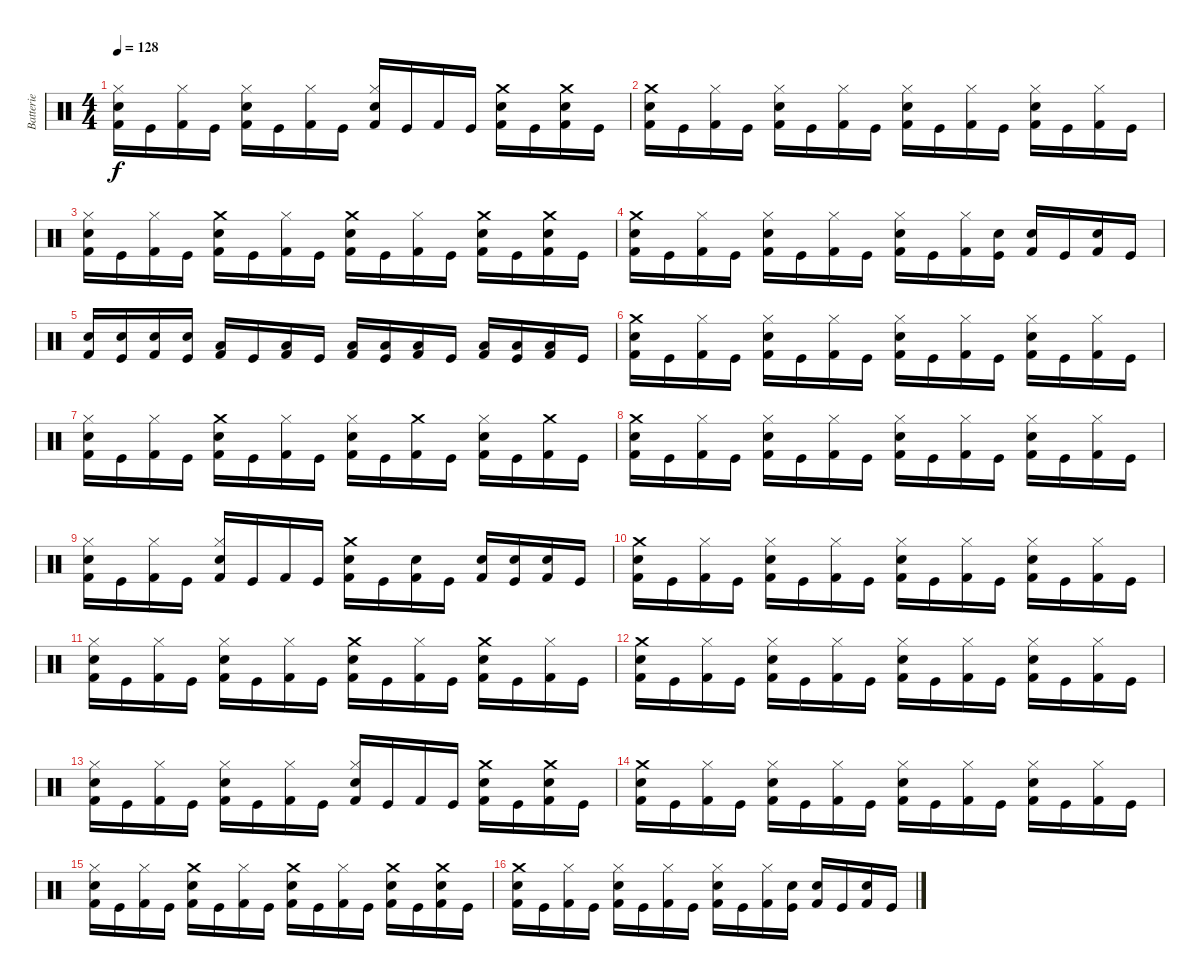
\track ("Batterie" "Batterie") {instrument percussion}
\staff {score}
\articulation defaults
\ts (4 4)
\tempo 128
\clef neutral
\ks c
("Snare (hit) 2" "Hi-Hat (closed)" "Kick (hit) 2").16{dy f} "Kick (hit)".16 ("Hi-Hat (closed)" "Kick (hit) 2").16 "Kick (hit)".16 ("Hi-Hat (closed)" "Snare (hit) 2" "Kick (hit) 2").16 "Kick (hit)".16 ("Hi-Hat (closed)" "Kick (hit) 2").16 "Kick (hit)".16 ("Snare (hit) 2" "Hi-Hat (closed)" "Kick (hit) 2").16 "Kick (hit)".16 "Kick (hit) 2".16 "Kick (hit)".16 ("Crash medium (hit)" "Snare (hit) 2" "Kick (hit) 2").16 "Kick (hit)".16 ("Crash medium (hit)" "Snare (hit) 2" "Kick (hit) 2").16 "Kick (hit)".16 |
("Snare (hit) 2" "Crash medium (hit)" "Kick (hit) 2").16{volume 9} "Kick (hit)".16 ("Hi-Hat (closed)" "Kick (hit) 2").16 "Kick (hit)".16 ("Snare (hit) 2" "Hi-Hat (closed)" "Kick (hit) 2").16 "Kick (hit)".16 ("Hi-Hat (closed)" "Kick (hit) 2").16 "Kick (hit)".16 ("Snare (hit) 2" "Hi-Hat (closed)" "Kick (hit) 2").16 "Kick (hit)".16 ("Hi-Hat (closed)" "Kick (hit) 2").16 "Kick (hit)".16 ("Snare (hit) 2" "Hi-Hat (closed)" "Kick (hit) 2").16 "Kick (hit)".16 ("Hi-Hat (closed)" "Kick (hit) 2").16 "Kick (hit)".16 |
("Snare (hit) 2" "Hi-Hat (closed)" "Kick (hit) 2").16 "Kick (hit)".16 ("Hi-Hat (closed)" "Kick (hit) 2").16 "Kick (hit)".16 ("Crash medium (hit)" "Snare (hit) 2" "Kick (hit) 2").16 "Kick (hit)".16 ("Hi-Hat (closed)" "Kick (hit) 2").16 "Kick (hit)".16 ("Crash medium (hit)" "Snare (hit) 2" "Kick (hit) 2").16 "Kick (hit)".16 ("Hi-Hat (closed)" "Kick (hit) 2").16 "Kick (hit)".16 ("Crash medium (hit)" "Snare (hit) 2" "Kick (hit) 2").16 "Kick (hit)".16 ("Crash medium (hit)" "Snare (hit) 2" "Kick (hit) 2").16 "Kick (hit)".16 |
("Snare (hit) 2" "Crash medium (hit)" "Kick (hit) 2").16{volume 8} "Kick (hit)".16 ("Hi-Hat (closed)" "Kick (hit) 2").16 "Kick (hit)".16 ("Snare (hit) 2" "Hi-Hat (closed)" "Kick (hit) 2").16 "Kick (hit)".16 ("Hi-Hat (closed)" "Kick (hit) 2").16 "Kick (hit)".16 ("Snare (hit) 2" "Hi-Hat (closed)" "Kick (hit) 2").16 "Kick (hit)".16 ("Hi-Hat (closed)" "Kick (hit) 2").16 ("Snare (hit) 2" "Kick (hit)").16 ("Snare (hit) 2" "Kick (hit) 2").16 "Kick (hit)".16 ("Snare (hit) 2" "Kick (hit) 2").16 "Kick (hit)".16 |
("Snare (hit) 2" "Kick (hit) 2").16 ("Snare (hit) 2" "Kick (hit)").16 ("Snare (hit) 2" "Kick (hit) 2").16 ("Snare (hit) 2" "Kick (hit)").16 ("Low Tom (hit)" "Kick (hit) 2").16 "Kick (hit)".16 ("Low Tom (hit)" "Kick (hit) 2").16 "Kick (hit)".16 ("Low Tom (hit)" "Kick (hit) 2").16 ("Low Tom (hit)" "Kick (hit)").16 ("Low Tom (hit)" "Kick (hit) 2").16 "Kick (hit)".16 ("Low Tom (hit)" "Kick (hit) 2").16 ("Low Tom (hit)" "Kick (hit)").16 ("Low Tom (hit)" "Kick (hit) 2").16 "Kick (hit)".16 |
("Snare (hit) 2" "Crash medium (hit)" "Kick (hit) 2").16{volume 7} "Kick (hit)".16 ("Hi-Hat (closed)" "Kick (hit) 2").16 "Kick (hit)".16 ("Snare (hit) 2" "Hi-Hat (closed)" "Kick (hit) 2").16 "Kick (hit)".16 ("Hi-Hat (closed)" "Kick (hit) 2").16 "Kick (hit)".16 ("Snare (hit) 2" "Hi-Hat (closed)" "Kick (hit) 2").16 "Kick (hit)".16 ("Hi-Hat (closed)" "Kick (hit) 2").16 "Kick (hit)".16 ("Snare (hit) 2" "Hi-Hat (closed)" "Kick (hit) 2").16 "Kick (hit)".16 ("Hi-Hat (closed)" "Kick (hit) 2").16 "Kick (hit)".16 |
("Snare (hit) 2" "Hi-Hat (closed)" "Kick (hit) 2").16 "Kick (hit)".16 ("Hi-Hat (closed)" "Kick (hit) 2").16 "Kick (hit)".16 ("Crash medium (hit)" "Snare (hit) 2" "Kick (hit) 2").16 "Kick (hit)".16 ("Hi-Hat (closed)" "Kick (hit) 2").16 "Kick (hit)".16 ("Snare (hit) 2" "Hi-Hat (closed)" "Kick (hit) 2").16 "Kick (hit)".16 ("Crash medium (hit)" "Kick (hit) 2").16 "Kick (hit)".16 ("Snare (hit) 2" "Hi-Hat (closed)" "Kick (hit) 2").16 "Kick (hit)".16 ("Crash medium (hit)" "Kick (hit) 2").16 "Kick (hit)".16 |
("Snare (hit) 2" "Crash medium (hit)" "Kick (hit) 2").16{volume 6} "Kick (hit)".16 ("Hi-Hat (closed)" "Kick (hit) 2").16 "Kick (hit)".16 ("Snare (hit) 2" "Hi-Hat (closed)" "Kick (hit) 2").16 "Kick (hit)".16 ("Hi-Hat (closed)" "Kick (hit) 2").16 "Kick (hit)".16 ("Snare (hit) 2" "Hi-Hat (closed)" "Kick (hit) 2").16 "Kick (hit)".16 ("Hi-Hat (closed)" "Kick (hit) 2").16 "Kick (hit)".16 ("Snare (hit) 2" "Hi-Hat (closed)" "Kick (hit) 2").16 "Kick (hit)".16 ("Hi-Hat (closed)" "Kick (hit) 2").16 "Kick (hit)".16 |
("Snare (hit) 2" "Hi-Hat (closed)" "Kick (hit) 2").16 "Kick (hit)".16 ("Hi-Hat (closed)" "Kick (hit) 2").16 "Kick (hit)".16 ("Snare (hit) 2" "Hi-Hat (closed)" "Kick (hit) 2").16 "Kick (hit)".16 "Kick (hit) 2".16 "Kick (hit)".16 ("Snare (hit) 2" "Crash medium (hit)" "Kick (hit) 2").16 "Kick (hit)".16 ("Snare (hit) 2" "Kick (hit) 2").16 "Kick (hit)".16 ("Snare (hit) 2" "Kick (hit) 2").16 ("Snare (hit) 2" "Kick (hit)").16 ("Snare (hit) 2" "Kick (hit) 2").16 "Kick (hit)".16 |
("Snare (hit) 2" "Crash medium (hit)" "Kick (hit) 2").16{volume 5} "Kick (hit)".16 ("Hi-Hat (closed)" "Kick (hit) 2").16 "Kick (hit)".16 ("Snare (hit) 2" "Hi-Hat (closed)" "Kick (hit) 2").16 "Kick (hit)".16 ("Hi-Hat (closed)" "Kick (hit) 2").16 "Kick (hit)".16 ("Snare (hit) 2" "Hi-Hat (closed)" "Kick (hit) 2").16 "Kick (hit)".16 ("Hi-Hat (closed)" "Kick (hit) 2").16 "Kick (hit)".16 ("Snare (hit) 2" "Hi-Hat (closed)" "Kick (hit) 2").16 "Kick (hit)".16 ("Hi-Hat (closed)" "Kick (hit) 2").16 "Kick (hit)".16 |
("Snare (hit) 2" "Hi-Hat (closed)" "Kick (hit) 2").16 "Kick (hit)".16 ("Hi-Hat (closed)" "Kick (hit) 2").16 "Kick (hit)".16 ("Snare (hit) 2" "Hi-Hat (closed)" "Kick (hit) 2").16 "Kick (hit)".16 ("Hi-Hat (closed)" "Kick (hit) 2").16 "Kick (hit)".16 ("Crash medium (hit)" "Snare (hit) 2" "Kick (hit) 2").16 "Kick (hit)".16 ("Hi-Hat (closed)" "Kick (hit) 2").16 "Kick (hit)".16 ("Crash medium (hit)" "Snare (hit) 2" "Kick (hit) 2").16 "Kick (hit)".16 ("Hi-Hat (closed)" "Kick (hit) 2").16 "Kick (hit)".16 |
("Snare (hit) 2" "Crash medium (hit)" "Kick (hit) 2").16{volume 4} "Kick (hit)".16 ("Hi-Hat (closed)" "Kick (hit) 2").16 "Kick (hit)".16 ("Snare (hit) 2" "Hi-Hat (closed)" "Kick (hit) 2").16 "Kick (hit)".16 ("Hi-Hat (closed)" "Kick (hit) 2").16 "Kick (hit)".16 ("Snare (hit) 2" "Hi-Hat (closed)" "Kick (hit) 2").16 "Kick (hit)".16 ("Hi-Hat (closed)" "Kick (hit) 2").16 "Kick (hit)".16 ("Snare (hit) 2" "Hi-Hat (closed)" "Kick (hit) 2").16 "Kick (hit)".16 ("Hi-Hat (closed)" "Kick (hit) 2").16 "Kick (hit)".16 |
("Snare (hit) 2" "Hi-Hat (closed)" "Kick (hit) 2").16 "Kick (hit)".16 ("Hi-Hat (closed)" "Kick (hit) 2").16 "Kick (hit)".16 ("Hi-Hat (closed)" "Snare (hit) 2" "Kick (hit) 2").16 "Kick (hit)".16 ("Hi-Hat (closed)" "Kick (hit) 2").16 "Kick (hit)".16 ("Snare (hit) 2" "Hi-Hat (closed)" "Kick (hit) 2").16 "Kick (hit)".16 "Kick (hit) 2".16 "Kick (hit)".16 ("Crash medium (hit)" "Snare (hit) 2" "Kick (hit) 2").16 "Kick (hit)".16 ("Crash medium (hit)" "Snare (hit) 2" "Kick (hit) 2").16 "Kick (hit)".16 |
("Snare (hit) 2" "Crash medium (hit)" "Kick (hit) 2").16{volume 3} "Kick (hit)".16 ("Hi-Hat (closed)" "Kick (hit) 2").16 "Kick (hit)".16 ("Snare (hit) 2" "Hi-Hat (closed)" "Kick (hit) 2").16 "Kick (hit)".16 ("Hi-Hat (closed)" "Kick (hit) 2").16 "Kick (hit)".16 ("Snare (hit) 2" "Hi-Hat (closed)" "Kick (hit) 2").16 "Kick (hit)".16 ("Hi-Hat (closed)" "Kick (hit) 2").16 "Kick (hit)".16 ("Snare (hit) 2" "Hi-Hat (closed)" "Kick (hit) 2").16 "Kick (hit)".16 ("Hi-Hat (closed)" "Kick (hit) 2").16 "Kick (hit)".16 |
("Snare (hit) 2" "Hi-Hat (closed)" "Kick (hit) 2").16 "Kick (hit)".16 ("Hi-Hat (closed)" "Kick (hit) 2").16 "Kick (hit)".16 ("Crash medium (hit)" "Snare (hit) 2" "Kick (hit) 2").16 "Kick (hit)".16 ("Hi-Hat (closed)" "Kick (hit) 2").16 "Kick (hit)".16 ("Crash medium (hit)" "Snare (hit) 2" "Kick (hit) 2").16 "Kick (hit)".16 ("Hi-Hat (closed)" "Kick (hit) 2").16 "Kick (hit)".16 ("Crash medium (hit)" "Snare (hit) 2" "Kick (hit) 2").16 "Kick (hit)".16 ("Crash medium (hit)" "Snare (hit) 2" "Kick (hit) 2").16 "Kick (hit)".16 |
("Snare (hit) 2" "Crash medium (hit)" "Kick (hit) 2").16{volume 0} "Kick (hit)".16 ("Hi-Hat (closed)" "Kick (hit) 2").16 "Kick (hit)".16 ("Snare (hit) 2" "Hi-Hat (closed)" "Kick (hit) 2").16 "Kick (hit)".16 ("Hi-Hat (closed)" "Kick (hit) 2").16 "Kick (hit)".16 ("Snare (hit) 2" "Hi-Hat (closed)" "Kick (hit) 2").16 "Kick (hit)".16 ("Hi-Hat (closed)" "Kick (hit) 2").16 ("Snare (hit) 2" "Kick (hit)").16 ("Snare (hit) 2" "Kick (hit) 2").16 "Kick (hit)".16 ("Snare (hit) 2" "Kick (hit) 2").16 "Kick (hit)".16
